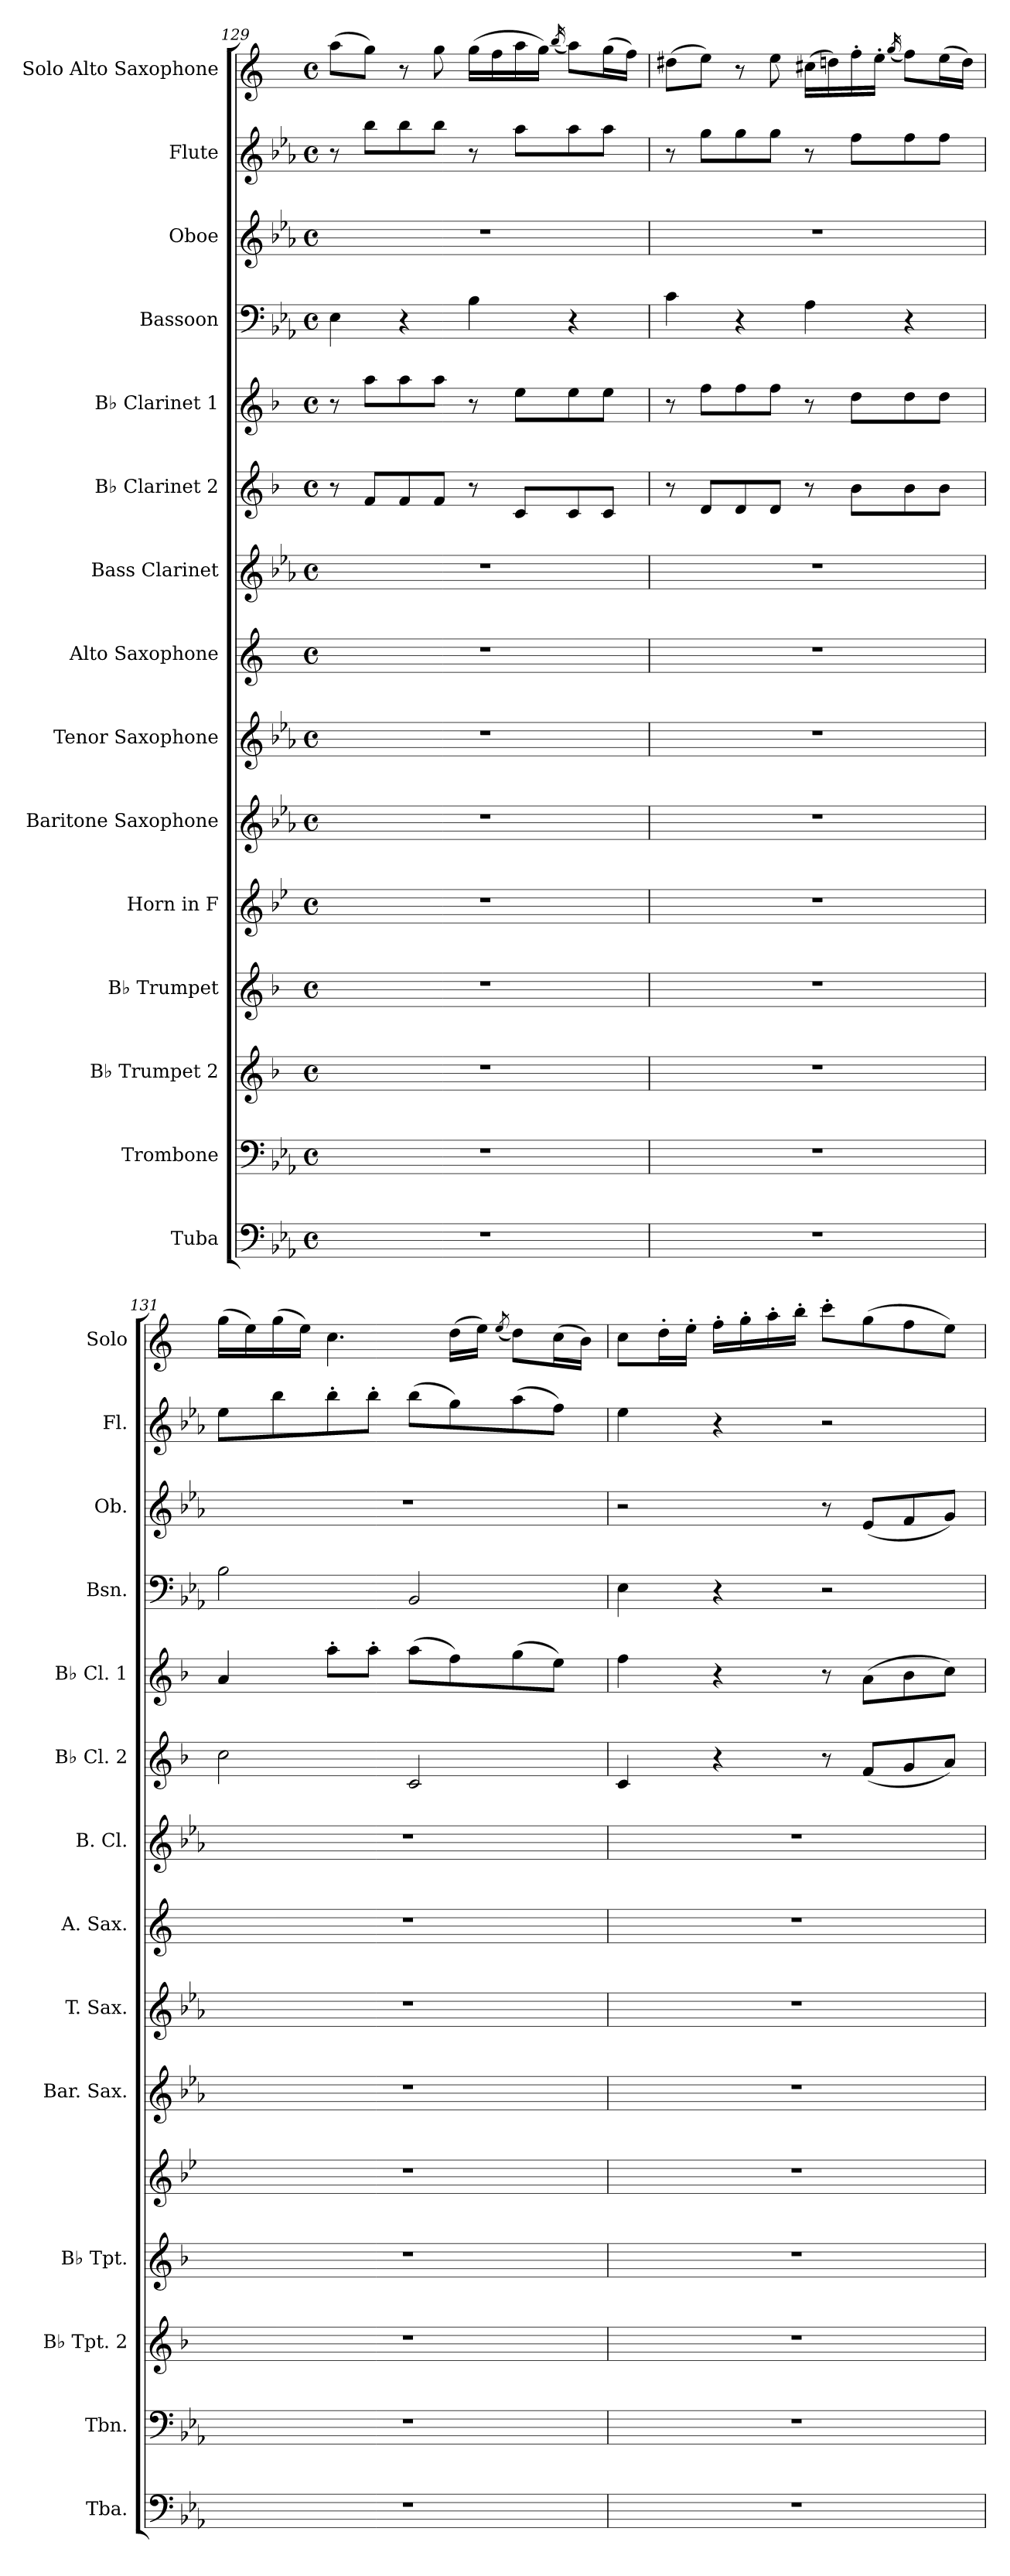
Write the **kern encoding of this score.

**kern	**kern	**kern	**kern	**kern	**kern	**kern	**kern	**kern	**kern	**kern	**kern	**kern	**kern	**kern
*part15	*part14	*part13	*part12	*part11	*part10	*part9	*part8	*part7	*part6	*part5	*part4	*part3	*part2	*part1
*staff15	*staff14	*staff13	*staff12	*staff11	*staff10	*staff9	*staff8	*staff7	*staff6	*staff5	*staff4	*staff3	*staff2	*staff1
*I"Tuba	*I"Trombone	*I"B♭ Trumpet 2	*I"B♭ Trumpet	*I"Horn in F	*I"Baritone Saxophone	*I"Tenor Saxophone	*I"Alto Saxophone	*I"Bass Clarinet	*I"B♭ Clarinet 2	*I"B♭ Clarinet 1	*I"Bassoon	*I"Oboe	*I"Flute	*I"Solo Alto Saxophone
*I'Tba.	*I'Tbn.	*I'B♭ Tpt. 2	*I'B♭ Tpt.	*	*I'Bar. Sax.	*I'T. Sax.	*I'A. Sax.	*I'B. Cl.	*I'B♭ Cl. 2	*I'B♭ Cl. 1	*I'Bsn.	*I'Ob.	*I'Fl.	*I'Solo
*clefF4	*clefF4	*clefG2	*clefG2	*clefG2	*clefG2	*clefG2	*clefG2	*clefG2	*clefG2	*clefG2	*clefF4	*clefG2	*clefG2	*clefG2
*	*	*ITrd1c2	*ITrd1c2	*ITrd4c7	*ITrd12c21	*ITrd8c14	*ITrd5c9	*ITrd8c14	*ITrd1c2	*ITrd1c2	*	*	*	*ITrd5c9
*k[b-e-a-]	*k[b-e-a-]	*k[b-e-a-]	*k[b-e-a-]	*k[b-e-a-]	*k[b-e-a-]	*k[b-e-a-]	*k[b-e-a-]	*k[b-e-a-]	*k[b-e-a-]	*k[b-e-a-]	*k[b-e-a-]	*k[b-e-a-]	*k[b-e-a-]	*k[b-e-a-]
*M4/4	*M4/4	*M4/4	*M4/4	*M4/4	*M4/4	*M4/4	*M4/4	*M4/4	*M4/4	*M4/4	*M4/4	*M4/4	*M4/4	*M4/4
*met(c)	*met(c)	*met(c)	*met(c)	*met(c)	*met(c)	*met(c)	*met(c)	*met(c)	*met(c)	*met(c)	*met(c)	*met(c)	*met(c)	*met(c)
=129	=129	=129	=129	=129	=129	=129	=129	=129	=129	=129	=129	=129	=129	=129
1r	1r	1r	1r	1r	1r	1r	1r	1r	8r	8r	4E-\	1r	8r	(>8cc\L
.	.	.	.	.	.	.	.	.	8e-/L	8gg\L	.	.	8bb-\L	8b-\J)
.	.	.	.	.	.	.	.	.	8e-/	8gg\	4r	.	8bb-\	8r
.	.	.	.	.	.	.	.	.	8e-/J	8gg\J	.	.	8bb-\J	8b-\
.	.	.	.	.	.	.	.	.	8r	8r	4B-\	.	8r	(>16b-\LL
.	.	.	.	.	.	.	.	.	.	.	.	.	.	16a-\
.	.	.	.	.	.	.	.	.	8B-/L	8dd\L	.	.	8aa-\L	16cc\
.	.	.	.	.	.	.	.	.	.	.	.	.	.	16b-\JJ)
.	.	.	.	.	.	.	.	.	.	.	.	.	.	(<16qdd/
.	.	.	.	.	.	.	.	.	8B-/	8dd\	4r	.	8aa-\	8cc\L)
.	.	.	.	.	.	.	.	.	8B-/J	8dd\J	.	.	8aa-\J	(>16b-\L
.	.	.	.	.	.	.	.	.	.	.	.	.	.	16a-\JJ)
=130	=130	=130	=130	=130	=130	=130	=130	=130	=130	=130	=130	=130	=130	=130
1r	1r	1r	1r	1r	1r	1r	1r	1r	8r	8r	4c\	1r	8r	(>8f#X\L
.	.	.	.	.	.	.	.	.	8c/L	8ee-\L	.	.	8gg\L	8g\J)
.	.	.	.	.	.	.	.	.	8c/	8ee-\	4r	.	8gg\	8r
.	.	.	.	.	.	.	.	.	8c/J	8ee-\J	.	.	8gg\J	8g\
.	.	.	.	.	.	.	.	.	8r	8r	4A-\	.	8r	(>16en\LL
.	.	.	.	.	.	.	.	.	.	.	.	.	.	16fn\)
.	.	.	.	.	.	.	.	.	8a-\L	8cc\L	.	.	8ff\L	16a-'\
.	.	.	.	.	.	.	.	.	.	.	.	.	.	16g'\JJ
.	.	.	.	.	.	.	.	.	.	.	.	.	.	(<16qb-/
.	.	.	.	.	.	.	.	.	8a-\	8cc\	4r	.	8ff\	8a-\L)
.	.	.	.	.	.	.	.	.	8a-\J	8cc\J	.	.	8ff\J	(>16g\L
.	.	.	.	.	.	.	.	.	.	.	.	.	.	16f\JJ)
!!LO:PB:g=z
=131	=131	=131	=131	=131	=131	=131	=131	=131	=131	=131	=131	=131	=131	=131
1r	1r	1r	1r	1r	1r	1r	1r	1r	2b-\	4g/	2B-\	1r	8ee-\L	(>16b-\LL
.	.	.	.	.	.	.	.	.	.	.	.	.	.	16g\)
.	.	.	.	.	.	.	.	.	.	.	.	.	8bb-\	(>16b-\
.	.	.	.	.	.	.	.	.	.	.	.	.	.	16g\JJ)
.	.	.	.	.	.	.	.	.	.	8gg'\L	.	.	8bb-'\	4.e-\
.	.	.	.	.	.	.	.	.	.	8gg'\J	.	.	8bb-'\J	.
.	.	.	.	.	.	.	.	.	2B-/	(>8gg\L	2BB-/	.	(>8bb-\L	.
.	.	.	.	.	.	.	.	.	.	8ee-\)	.	.	8gg\)	(>16f\LL
.	.	.	.	.	.	.	.	.	.	.	.	.	.	16g\JJ)
.	.	.	.	.	.	.	.	.	.	.	.	.	.	(<8qg/
.	.	.	.	.	.	.	.	.	.	(>8ff\	.	.	(>8aa-\	8f\L)
.	.	.	.	.	.	.	.	.	.	8dd\J)	.	.	8ff\J)	(>16e-\L
.	.	.	.	.	.	.	.	.	.	.	.	.	.	16d\JJ)
=132	=132	=132	=132	=132	=132	=132	=132	=132	=132	=132	=132	=132	=132	=132
1r	1r	1r	1r	1r	1r	1r	1r	1r	4B-/	4ee-\	4E-\	2r	4ee-\	8e-\L
.	.	.	.	.	.	.	.	.	.	.	.	.	.	16f'\L
.	.	.	.	.	.	.	.	.	.	.	.	.	.	16g'\JJ
.	.	.	.	.	.	.	.	.	4r	4r	4r	.	4r	16a-'\LL
.	.	.	.	.	.	.	.	.	.	.	.	.	.	16b-'\
.	.	.	.	.	.	.	.	.	.	.	.	.	.	16cc'\
.	.	.	.	.	.	.	.	.	.	.	.	.	.	16dd'\JJ
.	.	.	.	.	.	.	.	.	8r	8r	2r	8r	2r	8ee-'\L
.	.	.	.	.	.	.	.	.	(<8e-/L	(>8g\L	.	(<8e-/L	.	(>8b-\
.	.	.	.	.	.	.	.	.	8f/	8a-\	.	8f/	.	8a-\
.	.	.	.	.	.	.	.	.	8g/J)	8b-\J)	.	8g/J)	.	8g\J)
=	=	=	=	=	=	=	=	=	=	=	=	=	=	=
*-	*-	*-	*-	*-	*-	*-	*-	*-	*-	*-	*-	*-	*-	*-
